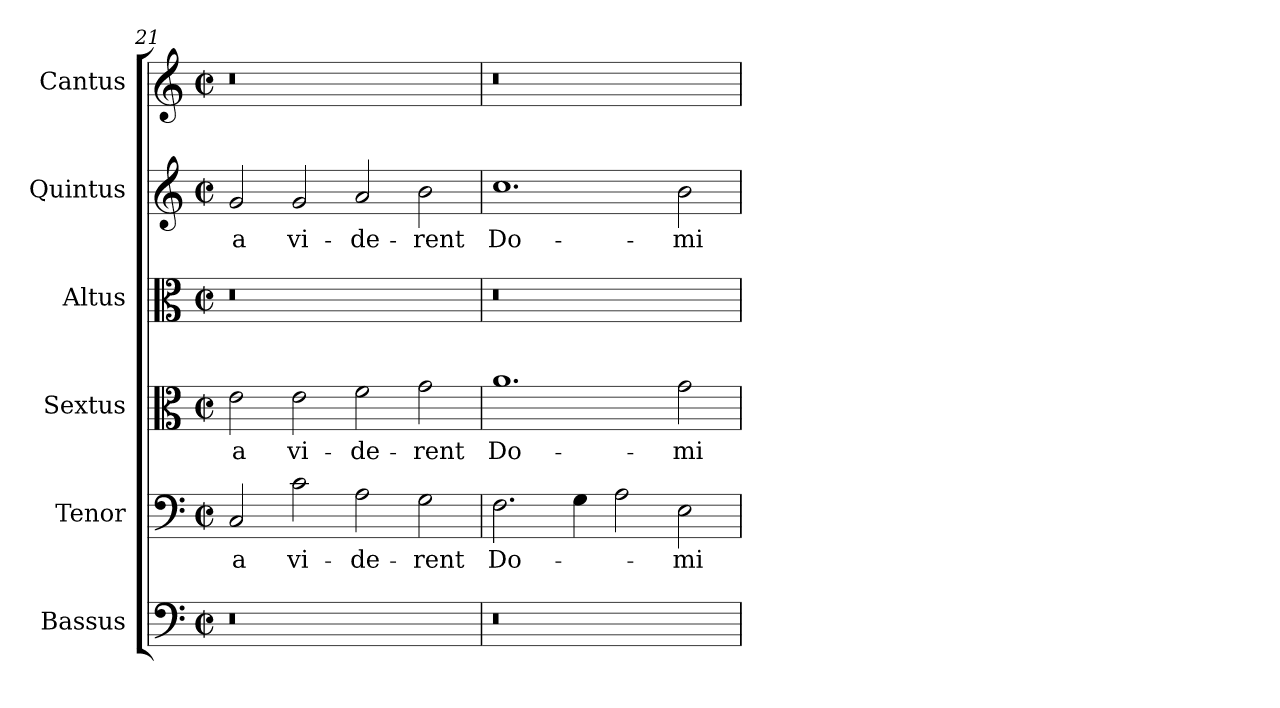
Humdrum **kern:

**kern	**kern	**text	**kern	**text	**kern	**kern	**text	**kern
*part6	*part5	*part5	*part4	*part4	*part3	*part2	*part2	*part1
*staff6	*staff5	*staff5	*staff4	*staff4	*staff3	*staff2	*staff2	*staff1
*I"Bassus	*I"Tenor	*	*I"Sextus	*	*I"Altus	*I"Quintus	*	*I"Cantus
*I'Bassus	*I'Tenor	*	*I'Sextus	*	*I'Altus	*I'Quintus	*	*I'Cantus
*clefF4	*clefF4	*	*clefC3	*	*clefC3	*clefG2	*	*clefG2
*M2/2	*M2/2	*	*M2/2	*	*M2/2	*M2/2	*	*M2/2
*met(c|)	*met(c|)	*	*met(c|)	*	*met(c|)	*met(c|)	*	*met(c|)
=21	=21	=21	=21	=21	=21	=21	=21	=21
!	!	!LO:LY:b:cj	!	!LO:LY:b:cj	!	!	!LO:LY:b:cj	!
0r	2C/	-a	2e\	-a	0r	2g/	-a	0r
!	!	!LO:LY:b:cj	!	!LO:LY:b:cj	!	!	!LO:LY:b:cj	!
.	2c\	vi-	2e\	vi-	.	2g/	vi-	.
!	!	!LO:LY:b:cj	!	!LO:LY:b:cj	!	!	!LO:LY:b:cj	!
.	2A\	-de-	2f\	-de-	.	2a/	-de-	.
!	!	!LO:LY:b:cj	!	!LO:LY:b:cj	!	!	!LO:LY:b:cj	!
.	2G\	-rent	2g\	-rent	.	2b\	-rent	.
=22	=22	=22	=22	=22	=22	=22	=22	=22
!	!	!LO:LY:b	!	!LO:LY:b:cj	!	!	!LO:LY:b:cj	!
0r	2.F\	Do-	1.a	Do-	0r	1.cc	Do-	0r
.	4G\	.	.	.	.	.	.	.
.	2A\	.	.	.	.	.	.	.
!	!	!LO:LY:b:cj	!	!LO:LY:b:cj	!	!	!LO:LY:b:cj	!
.	2E\	-mi-	2g\	-mi-	.	2b\	-mi-	.
=	=	=	=	=	=	=	=	=
*-	*-	*-	*-	*-	*-	*-	*-	*-
